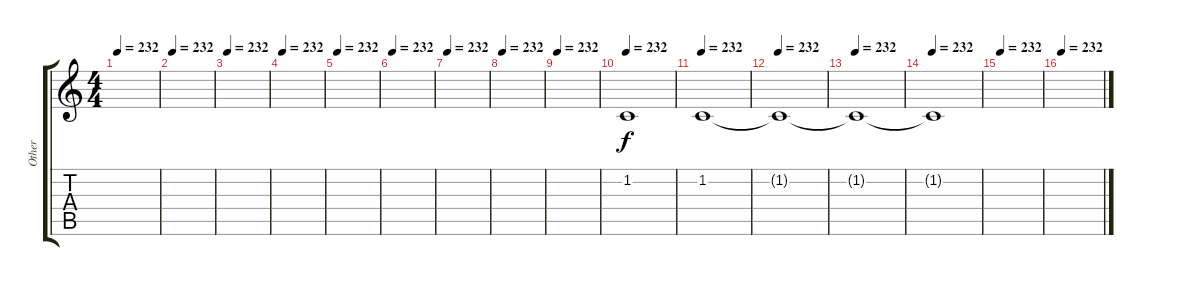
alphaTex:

\track ("Other" "Other") {instrument acousticgrandpiano}
\staff {score tabs}
\tuning (E4 B3 G3 D3 A2 E2) {hide}
\ts (4 4)
\tempo 232
\clef g2
\ks c
|
\tempo 232
|
\tempo 232
|
\tempo 232
|
\tempo 232
|
\tempo 232
|
\tempo 232
|
\tempo 232
|
\tempo 232
|
\tempo 232
1.2.1{dy f volume 13} |
\tempo 232
1.2.1{instrument seashore} |
\tempo 232
1.2{t}.1 |
\tempo 232
1.2{t}.1 |
\tempo 232
1.2{t}.1 |
\tempo 232
|
\tempo 232
